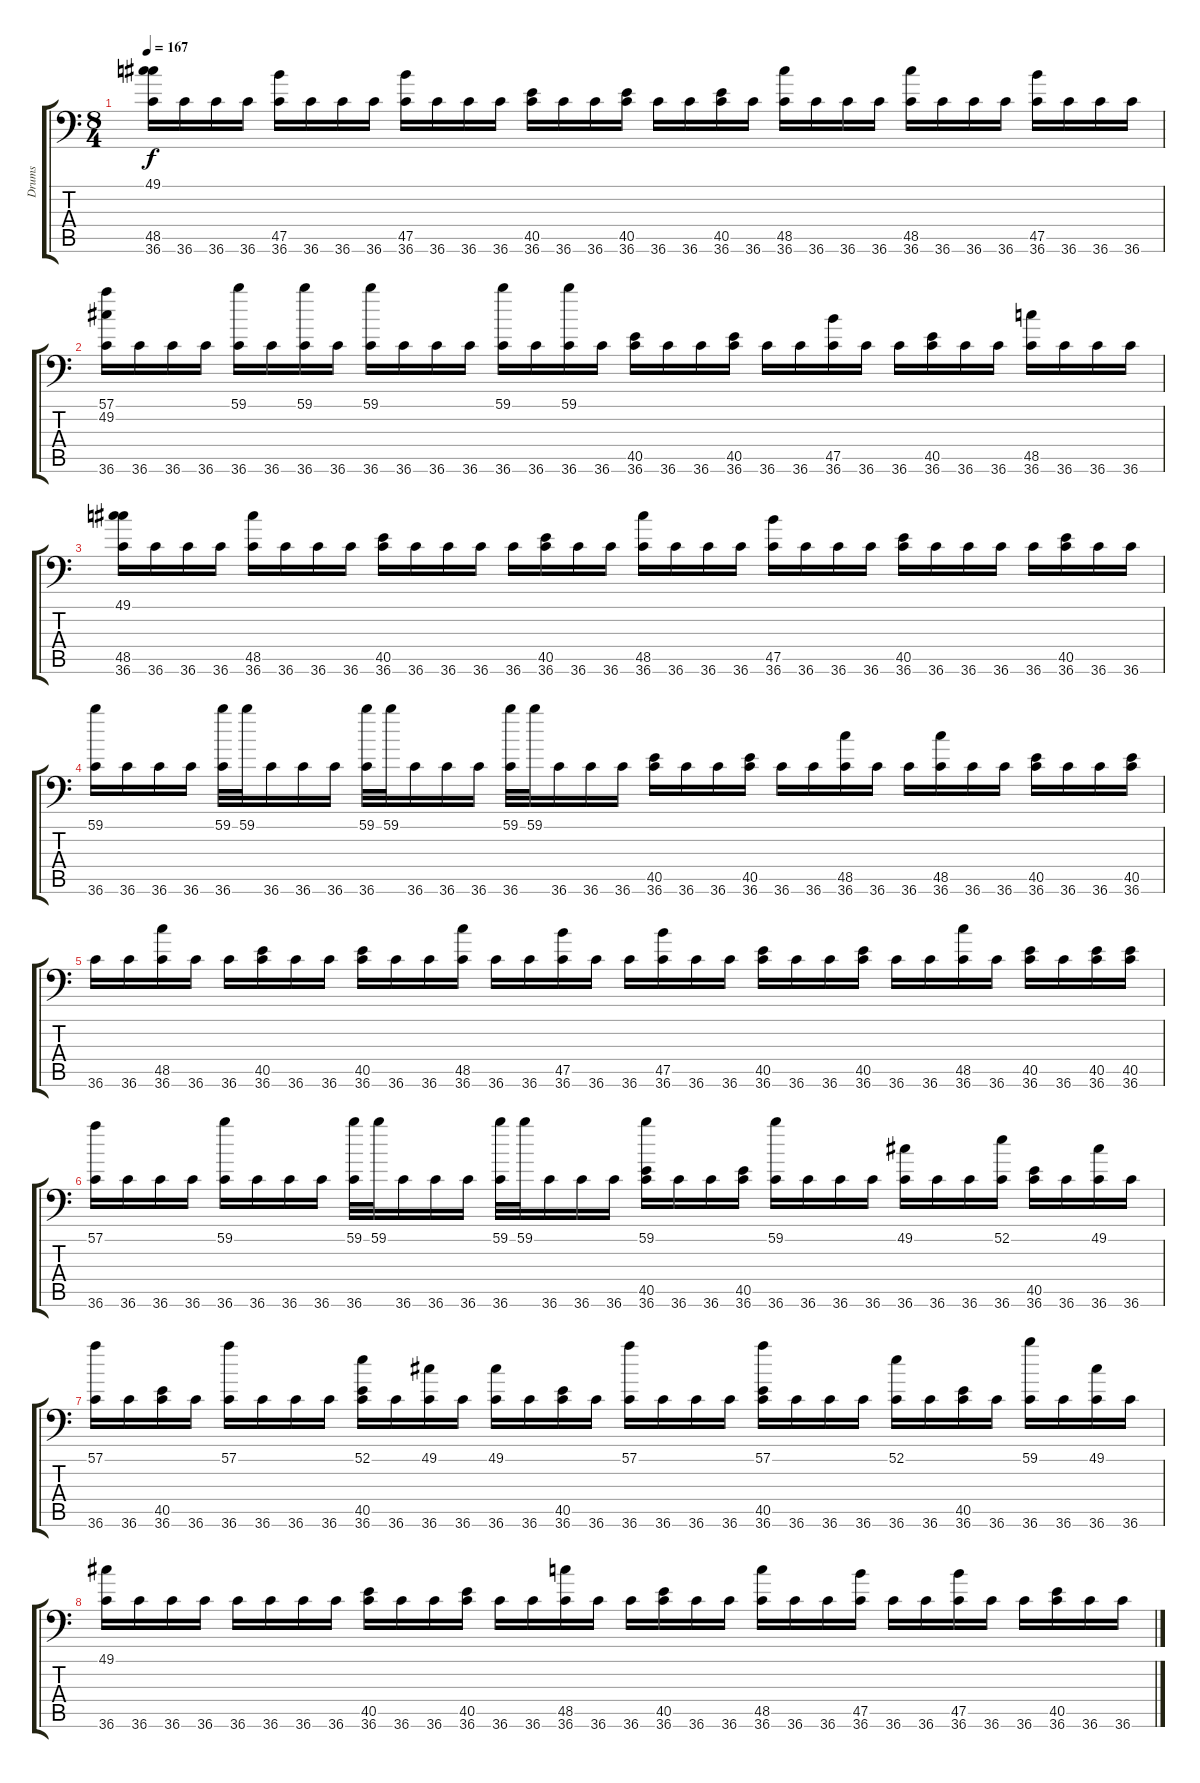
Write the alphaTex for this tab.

\track ("Drums" "Drums") {instrument acousticgrandpiano}
\staff {score tabs}
\tuning (C-1 C-1 C-1 C-1 C-1 C-1) {hide}
\ts (8 4)
\tempo 167
\clef f4
\ks c
(49.1 48.5 36.6).16{dy f} 36.6.16 36.6.16 36.6.16 (47.5 36.6).16 36.6.16 36.6.16 36.6.16 (47.5 36.6).16 36.6.16 36.6.16 36.6.16 (40.5 36.6).16 36.6.16 36.6.16 (40.5 36.6).16 36.6.16 36.6.16 (40.5 36.6).16 36.6.16 (48.5 36.6).16 36.6.16 36.6.16 36.6.16 (48.5 36.6).16 36.6.16 36.6.16 36.6.16 (47.5 36.6).16 36.6.16 36.6.16 36.6.16 |
(57.1 49.2 36.6).16 36.6.16 36.6.16 36.6.16 (59.1 36.6).16 36.6.16 (59.1 36.6).16 36.6.16 (59.1 36.6).16 36.6.16 36.6.16 36.6.16 (59.1 36.6).16 36.6.16 (59.1 36.6).16 36.6.16 (40.5 36.6).16 36.6.16 36.6.16 (40.5 36.6).16 36.6.16 36.6.16 (47.5 36.6).16 36.6.16 36.6.16 (40.5 36.6).16 36.6.16 36.6.16 (48.5 36.6).16 36.6.16 36.6.16 36.6.16 |
(49.1 48.5 36.6).16 36.6.16 36.6.16 36.6.16 (48.5 36.6).16 36.6.16 36.6.16 36.6.16 (40.5 36.6).16 36.6.16 36.6.16 36.6.16 36.6.16 (40.5 36.6).16 36.6.16 36.6.16 (48.5 36.6).16 36.6.16 36.6.16 36.6.16 (47.5 36.6).16 36.6.16 36.6.16 36.6.16 (40.5 36.6).16 36.6.16 36.6.16 36.6.16 36.6.16 (40.5 36.6).16 36.6.16 36.6.16 |
(59.1 36.6).16 36.6.16 36.6.16 36.6.16 (59.1 36.6).32 59.1.32 36.6.16 36.6.16 36.6.16 (59.1 36.6).32 59.1.32 36.6.16 36.6.16 36.6.16 (59.1 36.6).32 59.1.32 36.6.16 36.6.16 36.6.16 (40.5 36.6).16 36.6.16 36.6.16 (40.5 36.6).16 36.6.16 36.6.16 (48.5 36.6).16 36.6.16 36.6.16 (48.5 36.6).16 36.6.16 36.6.16 (40.5 36.6).16 36.6.16 36.6.16 (40.5 36.6).16 |
36.6.16 36.6.16 (48.5 36.6).16 36.6.16 36.6.16 (40.5 36.6).16 36.6.16 36.6.16 (40.5 36.6).16 36.6.16 36.6.16 (48.5 36.6).16 36.6.16 36.6.16 (47.5 36.6).16 36.6.16 36.6.16 (47.5 36.6).16 36.6.16 36.6.16 (40.5 36.6).16 36.6.16 36.6.16 (40.5 36.6).16 36.6.16 36.6.16 (48.5 36.6).16 36.6.16 (40.5 36.6).16 36.6.16 (40.5 36.6).16 (40.5 36.6).16 |
(57.1 36.6).16 36.6.16 36.6.16 36.6.16 (59.1 36.6).16 36.6.16 36.6.16 36.6.16 (59.1 36.6).32 59.1.32 36.6.16 36.6.16 36.6.16 (59.1 36.6).32 59.1.32 36.6.16 36.6.16 36.6.16 (59.1 40.5 36.6).16 36.6.16 36.6.16 (40.5 36.6).16 (59.1 36.6).16 36.6.16 36.6.16 36.6.16 (49.1 36.6).16 36.6.16 36.6.16 (52.1 36.6).16 (40.5 36.6).16 36.6.16 (49.1 36.6).16 36.6.16 |
(57.1 36.6).16 36.6.16 (40.5 36.6).16 36.6.16 (57.1 36.6).16 36.6.16 36.6.16 36.6.16 (52.1 40.5 36.6).16 36.6.16 (49.1 36.6).16 36.6.16 (49.1 36.6).16 36.6.16 (40.5 36.6).16 36.6.16 (57.1 36.6).16 36.6.16 36.6.16 36.6.16 (57.1 40.5 36.6).16 36.6.16 36.6.16 36.6.16 (52.1 36.6).16 36.6.16 (40.5 36.6).16 36.6.16 (59.1 36.6).16 36.6.16 (49.1 36.6).16 36.6.16 |
(49.1 36.6).16 36.6.16 36.6.16 36.6.16 36.6.16 36.6.16 36.6.16 36.6.16 (40.5 36.6).16 36.6.16 36.6.16 (40.5 36.6).16 36.6.16 36.6.16 (48.5 36.6).16 36.6.16 36.6.16 (40.5 36.6).16 36.6.16 36.6.16 (48.5 36.6).16 36.6.16 36.6.16 (47.5 36.6).16 36.6.16 36.6.16 (47.5 36.6).16 36.6.16 36.6.16 (40.5 36.6).16 36.6.16 36.6.16
